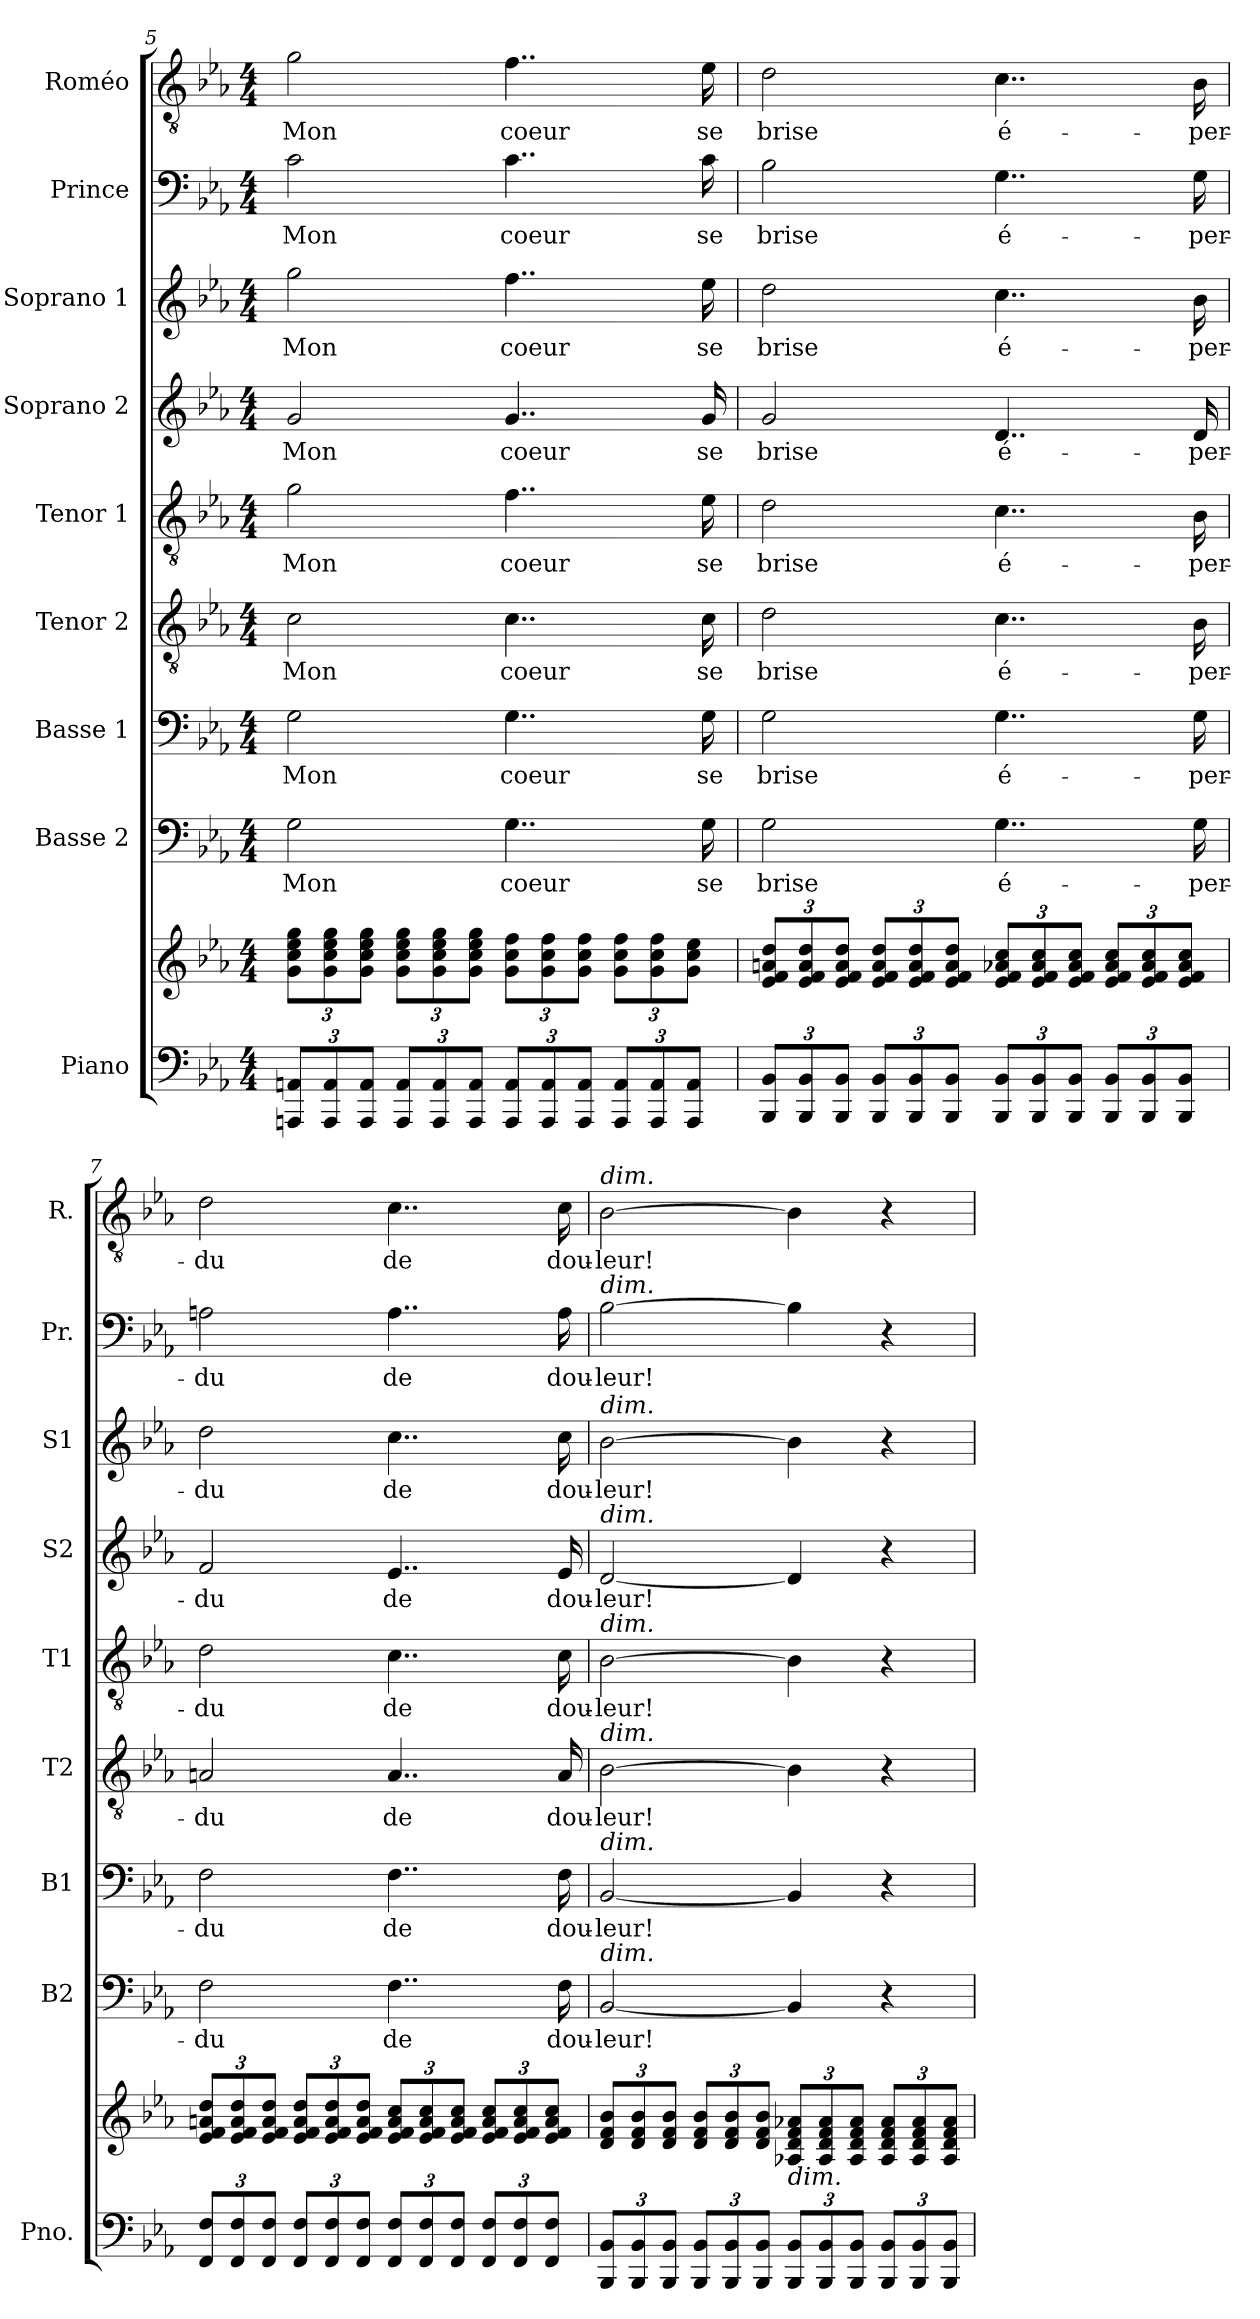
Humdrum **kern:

**kern	**kern	**kern	**text	**kern	**text	**kern	**text	**kern	**text	**kern	**text	**kern	**text	**kern	**text	**kern	**text
*part9	*part9	*part8	*part8	*part7	*part7	*part6	*part6	*part5	*part5	*part4	*part4	*part3	*part3	*part2	*part2	*part1	*part1
*staff10	*staff9	*staff8	*staff8	*staff7	*staff7	*staff6	*staff6	*staff5	*staff5	*staff4	*staff4	*staff3	*staff3	*staff2	*staff2	*staff1	*staff1
*I"Piano	*	*I"Basse 2	*	*I"Basse 1	*	*I"Tenor 2	*	*I"Tenor 1	*	*I"Soprano 2	*	*I"Soprano 1	*	*I"Prince	*	*I"Roméo	*
*I'Pno.	*	*I'B2	*	*I'B1	*	*I'T2	*	*I'T1	*	*I'S2	*	*I'S1	*	*I'Pr.	*	*I'R.	*
!!LO:PB:g=z
*clefF4	*clefG2	*clefF4	*	*clefF4	*	*clefGv2	*	*clefGv2	*	*clefG2	*	*clefG2	*	*clefF4	*	*clefGv2	*
*k[b-e-a-]	*k[b-e-a-]	*k[b-e-a-]	*	*k[b-e-a-]	*	*k[b-e-a-]	*	*k[b-e-a-]	*	*k[b-e-a-]	*	*k[b-e-a-]	*	*k[b-e-a-]	*	*k[b-e-a-]	*
*M4/4	*M4/4	*M4/4	*	*M4/4	*	*M4/4	*	*M4/4	*	*M4/4	*	*M4/4	*	*M4/4	*	*M4/4	*
*Xbrackettup	*Xbrackettup	*	*	*	*	*	*	*	*	*	*	*	*	*	*	*	*
=5	=5	=5	=5	=5	=5	=5	=5	=5	=5	=5	=5	=5	=5	=5	=5	=5	=5
!	!	!	!LO:LY:b	!	!LO:LY:b	!	!LO:LY:b	!	!LO:LY:b	!	!LO:LY:b	!	!LO:LY:b	!	!LO:LY:b	!	!LO:LY:b
12AAAn/ 12AAn/L	12g\ 12cc\ 12ee-\ 12gg\L	2G\	Mon	2G\	Mon	2c\	Mon	2g\	Mon	2g/	Mon	2gg\	Mon	2c\	Mon	2g\	Mon
12AAA/ 12AA/	12g\ 12cc\ 12ee-\ 12gg\	.	.	.	.	.	.	.	.	.	.	.	.	.	.	.	.
12AAA/ 12AA/J	12g\ 12cc\ 12ee-\ 12gg\J	.	.	.	.	.	.	.	.	.	.	.	.	.	.	.	.
12AAA/ 12AA/L	12g\ 12cc\ 12ee-\ 12gg\L	.	.	.	.	.	.	.	.	.	.	.	.	.	.	.	.
12AAA/ 12AA/	12g\ 12cc\ 12ee-\ 12gg\	.	.	.	.	.	.	.	.	.	.	.	.	.	.	.	.
12AAA/ 12AA/J	12g\ 12cc\ 12ee-\ 12gg\J	.	.	.	.	.	.	.	.	.	.	.	.	.	.	.	.
!	!	!	!LO:LY:b	!	!LO:LY:b	!	!LO:LY:b	!	!LO:LY:b	!	!LO:LY:b	!	!LO:LY:b	!	!LO:LY:b	!	!LO:LY:b
12AAA/ 12AA/L	12g\ 12cc\ 12ff\L	4..G\	coeur	4..G\	coeur	4..c\	coeur	4..f\	coeur	4..g/	coeur	4..ff\	coeur	4..c\	coeur	4..f\	coeur
12AAA/ 12AA/	12g\ 12cc\ 12ff\	.	.	.	.	.	.	.	.	.	.	.	.	.	.	.	.
12AAA/ 12AA/J	12g\ 12cc\ 12ff\J	.	.	.	.	.	.	.	.	.	.	.	.	.	.	.	.
12AAA/ 12AA/L	12g\ 12cc\ 12ff\L	.	.	.	.	.	.	.	.	.	.	.	.	.	.	.	.
12AAA/ 12AA/	12g\ 12cc\ 12ff\	.	.	.	.	.	.	.	.	.	.	.	.	.	.	.	.
12AAA/ 12AA/J	12g\ 12cc\ 12ee-\J	.	.	.	.	.	.	.	.	.	.	.	.	.	.	.	.
!	!	!	!LO:LY:b	!	!LO:LY:b	!	!LO:LY:b	!	!LO:LY:b	!	!LO:LY:b	!	!LO:LY:b	!	!LO:LY:b	!	!LO:LY:b
.	.	16G\	se	16G\	se	16c\	se	16e-\	se	16g/	se	16ee-\	se	16c\	se	16e-\	se
=6	=6	=6	=6	=6	=6	=6	=6	=6	=6	=6	=6	=6	=6	=6	=6	=6	=6
!	!	!	!LO:LY:b	!	!LO:LY:b	!	!LO:LY:b	!	!LO:LY:b	!	!LO:LY:b	!	!LO:LY:b	!	!LO:LY:b	!	!LO:LY:b
12BBB-/ 12BB-/L	12e-/ 12f/ 12an/ 12dd/L	2G\	brise	2G\	brise	2d\	brise	2d\	brise	2g/	brise	2dd\	brise	2B-\	brise	2d\	brise
12BBB-/ 12BB-/	12e-/ 12f/ 12a/ 12dd/	.	.	.	.	.	.	.	.	.	.	.	.	.	.	.	.
12BBB-/ 12BB-/J	12e-/ 12f/ 12a/ 12dd/J	.	.	.	.	.	.	.	.	.	.	.	.	.	.	.	.
12BBB-/ 12BB-/L	12e-/ 12f/ 12a/ 12dd/L	.	.	.	.	.	.	.	.	.	.	.	.	.	.	.	.
12BBB-/ 12BB-/	12e-/ 12f/ 12a/ 12dd/	.	.	.	.	.	.	.	.	.	.	.	.	.	.	.	.
12BBB-/ 12BB-/J	12e-/ 12f/ 12a/ 12dd/J	.	.	.	.	.	.	.	.	.	.	.	.	.	.	.	.
!	!	!	!LO:LY:b	!	!LO:LY:b	!	!LO:LY:b	!	!LO:LY:b	!	!LO:LY:b	!	!LO:LY:b	!	!LO:LY:b	!	!LO:LY:b
12BBB-/ 12BB-/L	12e-/ 12f/ 12a-X/ 12cc/L	4..G\	é-	4..G\	é-	4..c\	é-	4..c\	é-	4..d/	é-	4..cc\	é-	4..G\	é-	4..c\	é-
12BBB-/ 12BB-/	12e-/ 12f/ 12a-/ 12cc/	.	.	.	.	.	.	.	.	.	.	.	.	.	.	.	.
12BBB-/ 12BB-/J	12e-/ 12f/ 12a-/ 12cc/J	.	.	.	.	.	.	.	.	.	.	.	.	.	.	.	.
12BBB-/ 12BB-/L	12e-/ 12f/ 12a-/ 12cc/L	.	.	.	.	.	.	.	.	.	.	.	.	.	.	.	.
12BBB-/ 12BB-/	12e-/ 12f/ 12a-/ 12cc/	.	.	.	.	.	.	.	.	.	.	.	.	.	.	.	.
12BBB-/ 12BB-/J	12e-/ 12f/ 12a-/ 12cc/J	.	.	.	.	.	.	.	.	.	.	.	.	.	.	.	.
!	!	!	!LO:LY:b	!	!LO:LY:b	!	!LO:LY:b	!	!LO:LY:b	!	!LO:LY:b	!	!LO:LY:b	!	!LO:LY:b	!	!LO:LY:b
.	.	16G\	-per-	16G\	-per-	16B-\	-per-	16B-\	-per-	16d/	-per-	16b-\	-per-	16G\	-per-	16B-\	-per-
!!LO:PB:g=z
=7	=7	=7	=7	=7	=7	=7	=7	=7	=7	=7	=7	=7	=7	=7	=7	=7	=7
!	!	!	!LO:LY:b	!	!LO:LY:b	!	!LO:LY:b	!	!LO:LY:b	!	!LO:LY:b	!	!LO:LY:b	!	!LO:LY:b	!	!LO:LY:b
12FF/ 12F/L	12e-/ 12f/ 12an/ 12dd/L	2F\	-du	2F\	-du	2An/	-du	2d\	-du	2f/	-du	2dd\	-du	2An\	-du	2d\	-du
12FF/ 12F/	12e-/ 12f/ 12a/ 12dd/	.	.	.	.	.	.	.	.	.	.	.	.	.	.	.	.
12FF/ 12F/J	12e-/ 12f/ 12a/ 12dd/J	.	.	.	.	.	.	.	.	.	.	.	.	.	.	.	.
12FF/ 12F/L	12e-/ 12f/ 12a/ 12dd/L	.	.	.	.	.	.	.	.	.	.	.	.	.	.	.	.
12FF/ 12F/	12e-/ 12f/ 12a/ 12dd/	.	.	.	.	.	.	.	.	.	.	.	.	.	.	.	.
12FF/ 12F/J	12e-/ 12f/ 12a/ 12dd/J	.	.	.	.	.	.	.	.	.	.	.	.	.	.	.	.
!	!	!	!LO:LY:b	!	!LO:LY:b	!	!LO:LY:b	!	!LO:LY:b	!	!LO:LY:b	!	!LO:LY:b	!	!LO:LY:b	!	!LO:LY:b
12FF/ 12F/L	12e-/ 12f/ 12a/ 12cc/L	4..F\	de	4..F\	de	4..A/	de	4..c\	de	4..e-/	de	4..cc\	de	4..A\	de	4..c\	de
12FF/ 12F/	12e-/ 12f/ 12a/ 12cc/	.	.	.	.	.	.	.	.	.	.	.	.	.	.	.	.
12FF/ 12F/J	12e-/ 12f/ 12a/ 12cc/J	.	.	.	.	.	.	.	.	.	.	.	.	.	.	.	.
12FF/ 12F/L	12e-/ 12f/ 12a/ 12cc/L	.	.	.	.	.	.	.	.	.	.	.	.	.	.	.	.
12FF/ 12F/	12e-/ 12f/ 12a/ 12cc/	.	.	.	.	.	.	.	.	.	.	.	.	.	.	.	.
12FF/ 12F/J	12e-/ 12f/ 12a/ 12cc/J	.	.	.	.	.	.	.	.	.	.	.	.	.	.	.	.
!	!	!	!LO:LY:b	!	!LO:LY:b	!	!LO:LY:b	!	!LO:LY:b	!	!LO:LY:b	!	!LO:LY:b	!	!LO:LY:b	!	!LO:LY:b
.	.	16F\	dou-	16F\	dou-	16A/	dou-	16c\	dou-	16e-/	dou-	16cc\	dou-	16A\	dou-	16c\	dou-
=8	=8	=8	=8	=8	=8	=8	=8	=8	=8	=8	=8	=8	=8	=8	=8	=8	=8
!	!	!	!	!	!	!	!	!	!	!	!	!	!	!	!	!LO:TX:a:i:t=dim.	!
!	!	!	!	!	!	!	!	!	!	!	!	!	!	!LO:TX:a:i:t=dim.	!	!	!
!	!	!	!	!	!	!	!	!	!	!	!	!LO:TX:a:i:t=dim.	!	!	!	!	!
!	!	!	!	!	!	!	!	!	!	!LO:TX:a:i:t=dim.	!	!	!	!	!	!	!
!	!	!	!	!	!	!	!	!LO:TX:a:i:t=dim.	!	!	!	!	!	!	!	!	!
!	!	!	!	!	!	!LO:TX:a:i:t=dim.	!	!	!	!	!	!	!	!	!	!	!
!	!	!	!	!LO:TX:a:i:t=dim.	!	!	!	!	!	!	!	!	!	!	!	!	!
!	!	!LO:TX:a:i:t=dim.	!	!	!	!	!	!	!	!	!	!	!	!	!	!	!
!	!	!	!LO:LY:b	!	!LO:LY:b	!	!LO:LY:b	!	!LO:LY:b	!	!LO:LY:b	!	!LO:LY:b	!	!LO:LY:b	!	!LO:LY:b
12BBB-/ 12BB-/L	12d/ 12f/ 12b-/L	[2BB-/	-leur!	[2BB-/	-leur!	[2B-\	-leur!	[2B-\	-leur!	[2d/	-leur!	[2b-\	-leur!	[2B-\	-leur!	[2B-\	-leur!
12BBB-/ 12BB-/	12d/ 12f/ 12b-/	.	.	.	.	.	.	.	.	.	.	.	.	.	.	.	.
12BBB-/ 12BB-/J	12d/ 12f/ 12b-/J	.	.	.	.	.	.	.	.	.	.	.	.	.	.	.	.
12BBB-/ 12BB-/L	12d/ 12f/ 12b-/L	.	.	.	.	.	.	.	.	.	.	.	.	.	.	.	.
12BBB-/ 12BB-/	12d/ 12f/ 12b-/	.	.	.	.	.	.	.	.	.	.	.	.	.	.	.	.
12BBB-/ 12BB-/J	12d/ 12f/ 12b-/J	.	.	.	.	.	.	.	.	.	.	.	.	.	.	.	.
!	!LO:TX:b:i:t=dim.	!	!	!	!	!	!	!	!	!	!	!	!	!	!	!	!
12BBB-/ 12BB-/L	12A-X/ 12d/ 12f/ 12a-X/L	4BB-/]	.	4BB-/]	.	4B-\]	.	4B-\]	.	4d/]	.	4b-\]	.	4B-\]	.	4B-\]	.
12BBB-/ 12BB-/	12A-/ 12d/ 12f/ 12a-/	.	.	.	.	.	.	.	.	.	.	.	.	.	.	.	.
12BBB-/ 12BB-/J	12A-/ 12d/ 12f/ 12a-/J	.	.	.	.	.	.	.	.	.	.	.	.	.	.	.	.
12BBB-/ 12BB-/L	12A-/ 12d/ 12f/ 12a-/L	4r	.	4r	.	4r	.	4r	.	4r	.	4r	.	4r	.	4r	.
12BBB-/ 12BB-/	12A-/ 12d/ 12f/ 12a-/	.	.	.	.	.	.	.	.	.	.	.	.	.	.	.	.
12BBB-/ 12BB-/J	12A-/ 12d/ 12f/ 12a-/J	.	.	.	.	.	.	.	.	.	.	.	.	.	.	.	.
=	=	=	=	=	=	=	=	=	=	=	=	=	=	=	=	=	=
*-	*-	*-	*-	*-	*-	*-	*-	*-	*-	*-	*-	*-	*-	*-	*-	*-	*-
